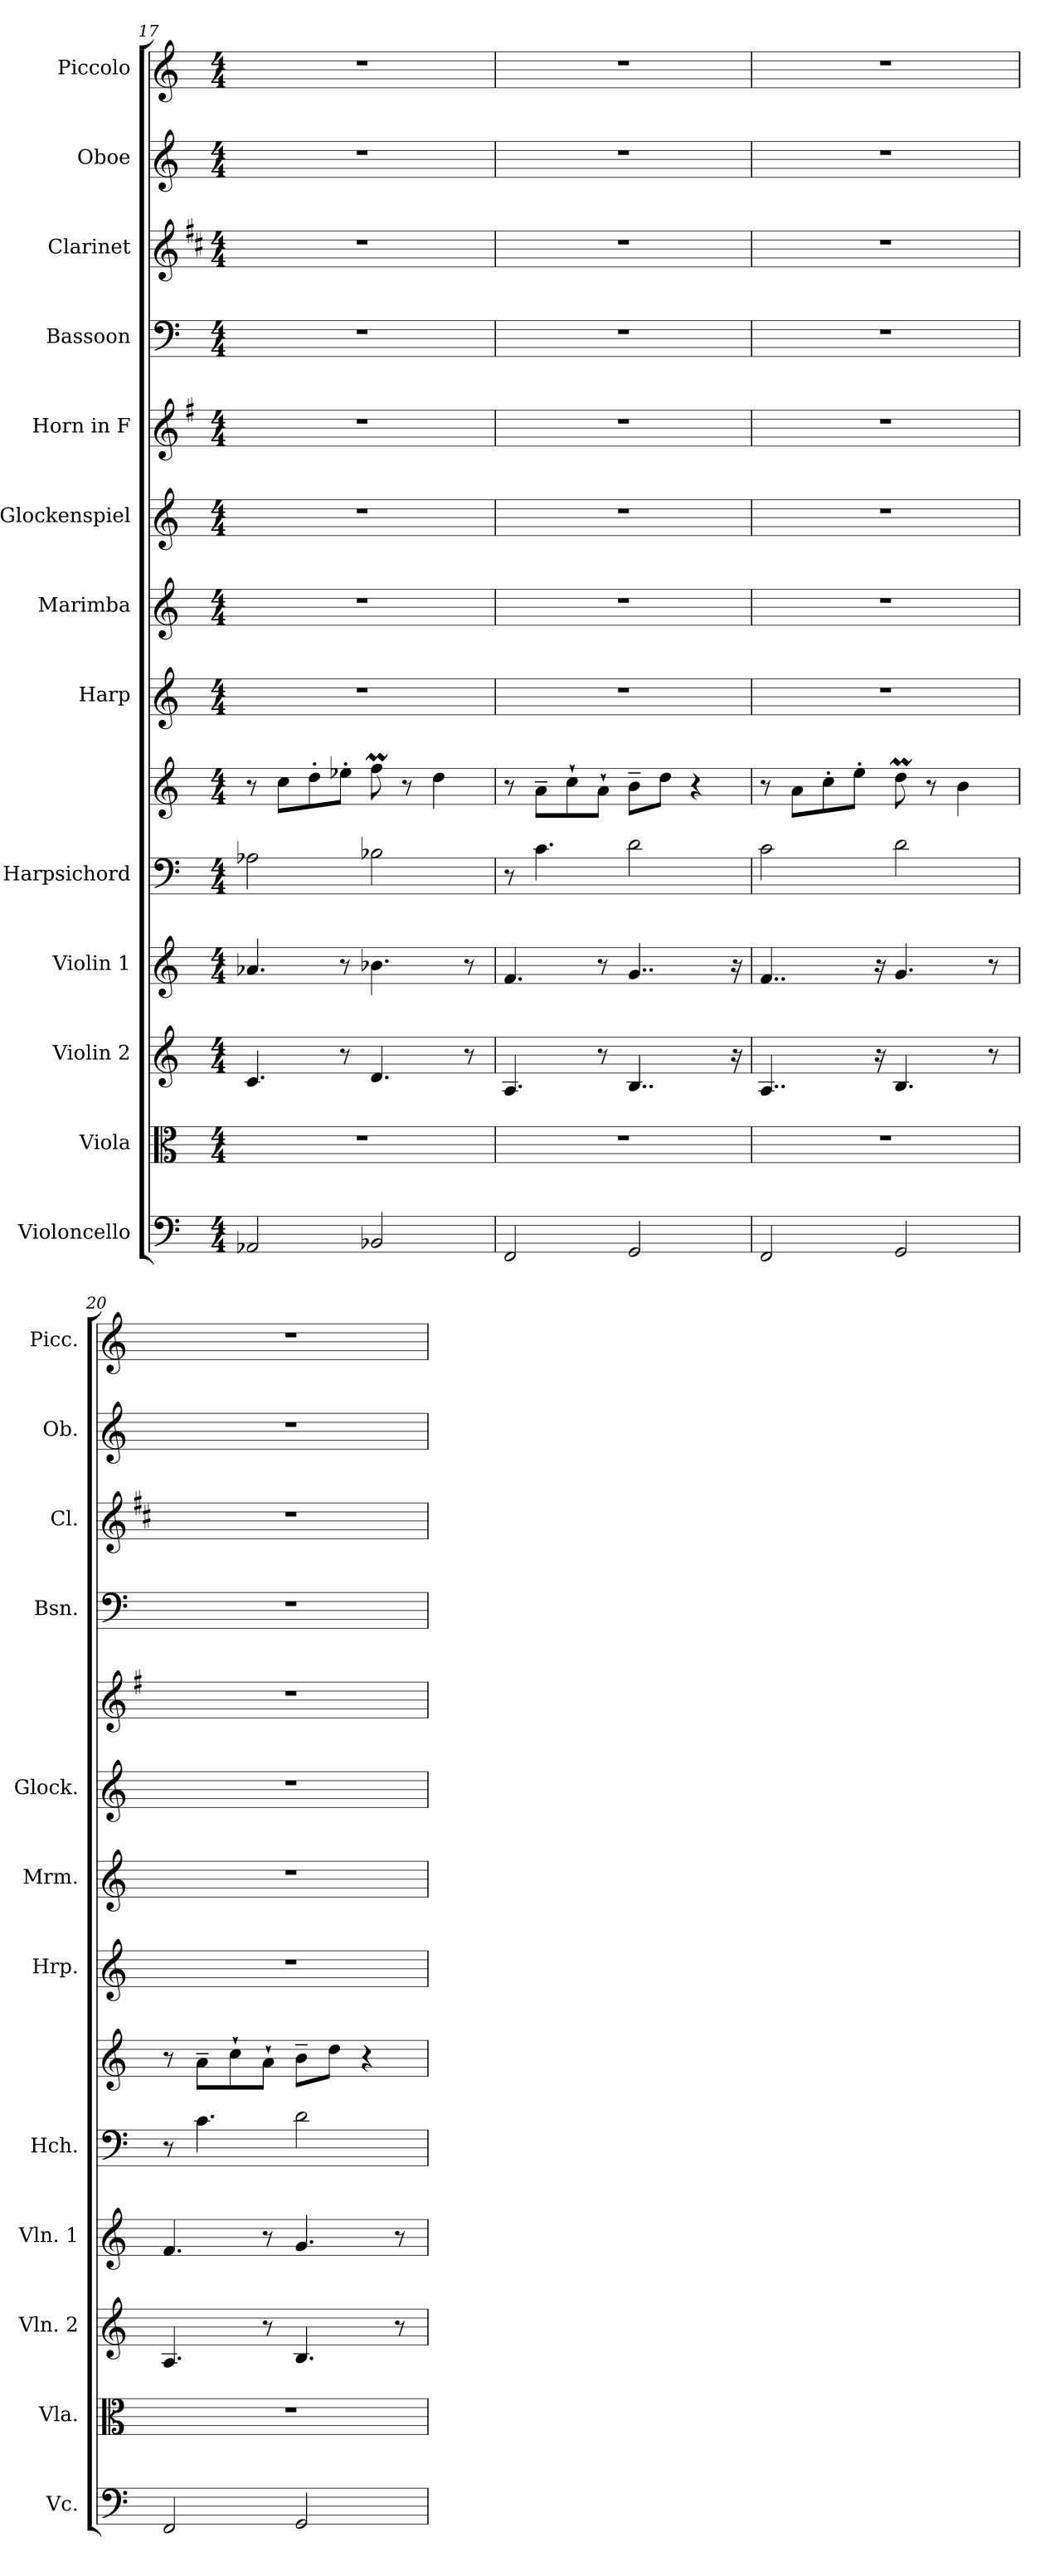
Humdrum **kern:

**kern	**kern	**kern	**kern	**kern	**kern	**kern	**kern	**kern	**kern	**kern	**kern	**kern	**kern
*part13	*part12	*part11	*part10	*part9	*part9	*part8	*part7	*part6	*part5	*part4	*part3	*part2	*part1
*staff14	*staff13	*staff12	*staff11	*staff10	*staff9	*staff8	*staff7	*staff6	*staff5	*staff4	*staff3	*staff2	*staff1
*I"Violoncello	*I"Viola	*I"Violin 2	*I"Violin 1	*I"Harpsichord	*	*I"Harp	*I"Marimba	*I"Glockenspiel	*I"Horn in F	*I"Bassoon	*I"Clarinet	*I"Oboe	*I"Piccolo
*I'Vc.	*I'Vla.	*I'Vln. 2	*I'Vln. 1	*I'Hch.	*	*I'Hrp.	*I'Mrm.	*I'Glock.	*	*I'Bsn.	*I'Cl.	*I'Ob.	*I'Picc.
*clefF4	*clefC3	*clefG2	*clefG2	*clefF4	*clefG2	*clefG2	*clefG2	*clefG2	*clefG2	*clefF4	*clefG2	*clefG2	*clefG2
*	*	*	*	*ITrd7c12	*ITrd7c12	*	*	*ITrd-7c-12	*ITrd4c7	*	*ITrd1c2	*	*
*k[]	*k[]	*k[]	*k[]	*k[]	*k[]	*k[]	*k[]	*k[]	*k[]	*k[]	*k[]	*k[]	*k[]
*M4/4	*M4/4	*M4/4	*M4/4	*M4/4	*M4/4	*M4/4	*M4/4	*M4/4	*M4/4	*M4/4	*M4/4	*M4/4	*M4/4
=17	=17	=17	=17	=17	=17	=17	=17	=17	=17	=17	=17	=17	=17
2AA-X/	1r	4.c/	4.a-X/	2AA-X\	8r	1r	1r	1r	1r	1r	1r	1r	1r
.	.	.	.	.	8c\L	.	.	.	.	.	.	.	.
.	.	.	.	.	8d'\	.	.	.	.	.	.	.	.
.	.	8r	8r	.	8e-X'\J	.	.	.	.	.	.	.	.
2BB-X/	.	4.d/	4.b-X\	2BB-X\	8fM\	.	.	.	.	.	.	.	.
.	.	.	.	.	8r	.	.	.	.	.	.	.	.
.	.	.	.	.	4d\	.	.	.	.	.	.	.	.
.	.	8r	8r	.	.	.	.	.	.	.	.	.	.
=18	=18	=18	=18	=18	=18	=18	=18	=18	=18	=18	=18	=18	=18
2FF/	1r	4.A/	4.f/	8r	8r	1r	1r	1r	1r	1r	1r	1r	1r
.	.	.	.	4.C\	8A~\L	.	.	.	.	.	.	.	.
.	.	.	.	.	8c`\	.	.	.	.	.	.	.	.
.	.	8r	8r	.	8A`\J	.	.	.	.	.	.	.	.
2GG/	.	4..B/	4..g/	2D\	8B~\L	.	.	.	.	.	.	.	.
.	.	.	.	.	8d\J	.	.	.	.	.	.	.	.
.	.	.	.	.	4r	.	.	.	.	.	.	.	.
.	.	16r	16r	.	.	.	.	.	.	.	.	.	.
=19	=19	=19	=19	=19	=19	=19	=19	=19	=19	=19	=19	=19	=19
2FF/	1r	4..A/	4..f/	2C\	8r	1r	1r	1r	1r	1r	1r	1r	1r
.	.	.	.	.	8A\L	.	.	.	.	.	.	.	.
.	.	.	.	.	8c'\	.	.	.	.	.	.	.	.
.	.	.	.	.	8e'\J	.	.	.	.	.	.	.	.
.	.	16r	16r	.	.	.	.	.	.	.	.	.	.
2GG/	.	4.B/	4.g/	2D\	8dM\	.	.	.	.	.	.	.	.
.	.	.	.	.	8r	.	.	.	.	.	.	.	.
.	.	.	.	.	4B\	.	.	.	.	.	.	.	.
.	.	8r	8r	.	.	.	.	.	.	.	.	.	.
=20	=20	=20	=20	=20	=20	=20	=20	=20	=20	=20	=20	=20	=20
2FF/	1r	4.A/	4.f/	8r	8r	1r	1r	1r	1r	1r	1r	1r	1r
.	.	.	.	4.C\	8A~\L	.	.	.	.	.	.	.	.
.	.	.	.	.	8c`\	.	.	.	.	.	.	.	.
.	.	8r	8r	.	8A`\J	.	.	.	.	.	.	.	.
2GG/	.	4.B/	4.g/	2D\	8B~\L	.	.	.	.	.	.	.	.
.	.	.	.	.	8d\J	.	.	.	.	.	.	.	.
.	.	.	.	.	4r	.	.	.	.	.	.	.	.
.	.	8r	8r	.	.	.	.	.	.	.	.	.	.
=	=	=	=	=	=	=	=	=	=	=	=	=	=
*-	*-	*-	*-	*-	*-	*-	*-	*-	*-	*-	*-	*-	*-
